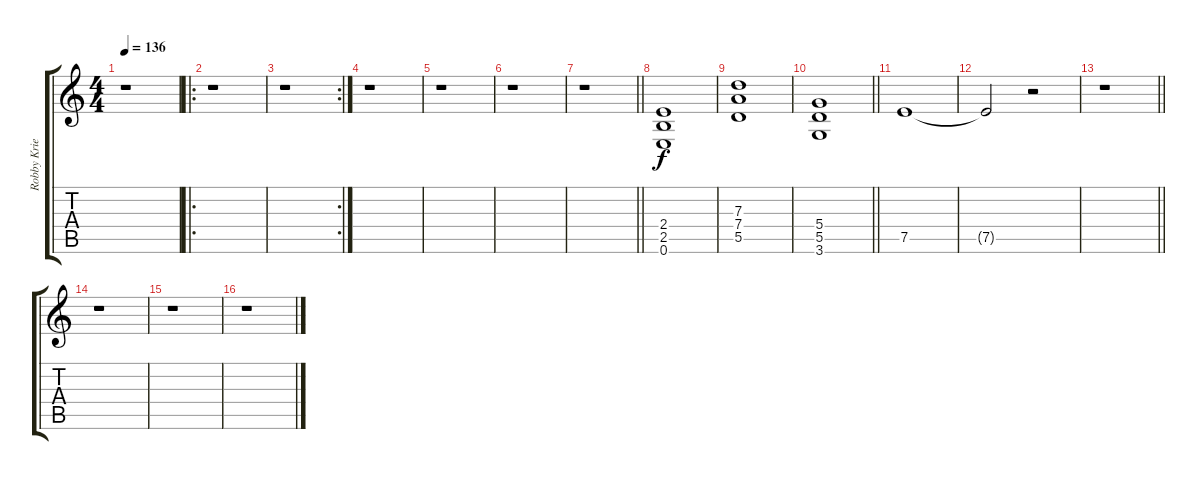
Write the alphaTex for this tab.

\track ("Robby Krieger rhythm" "Robby Krie") {instrument distortionguitar}
\staff {score tabs}
\tuning (E4 B3 G3 D3 A2 E2) {hide}
\ts (4 4)
\tempo 136
\clef g2
\ks c
r.1{dy f instrument distortionguitar} |
\ro
r.1 |
\rc 2
r.1 |
r.1 |
r.1 |
r.1 |
\barLineRight lightlight
r.1 |
(2.4 2.5 0.6).1 |
(7.3 7.4 5.5).1 |
\barLineRight lightlight
(5.4 5.5 3.6).1 |
7.5.1 |
7.5{t}.2 r.2 |
\barLineRight lightlight
r.1 |
r.1 |
r.1 |
r.1
